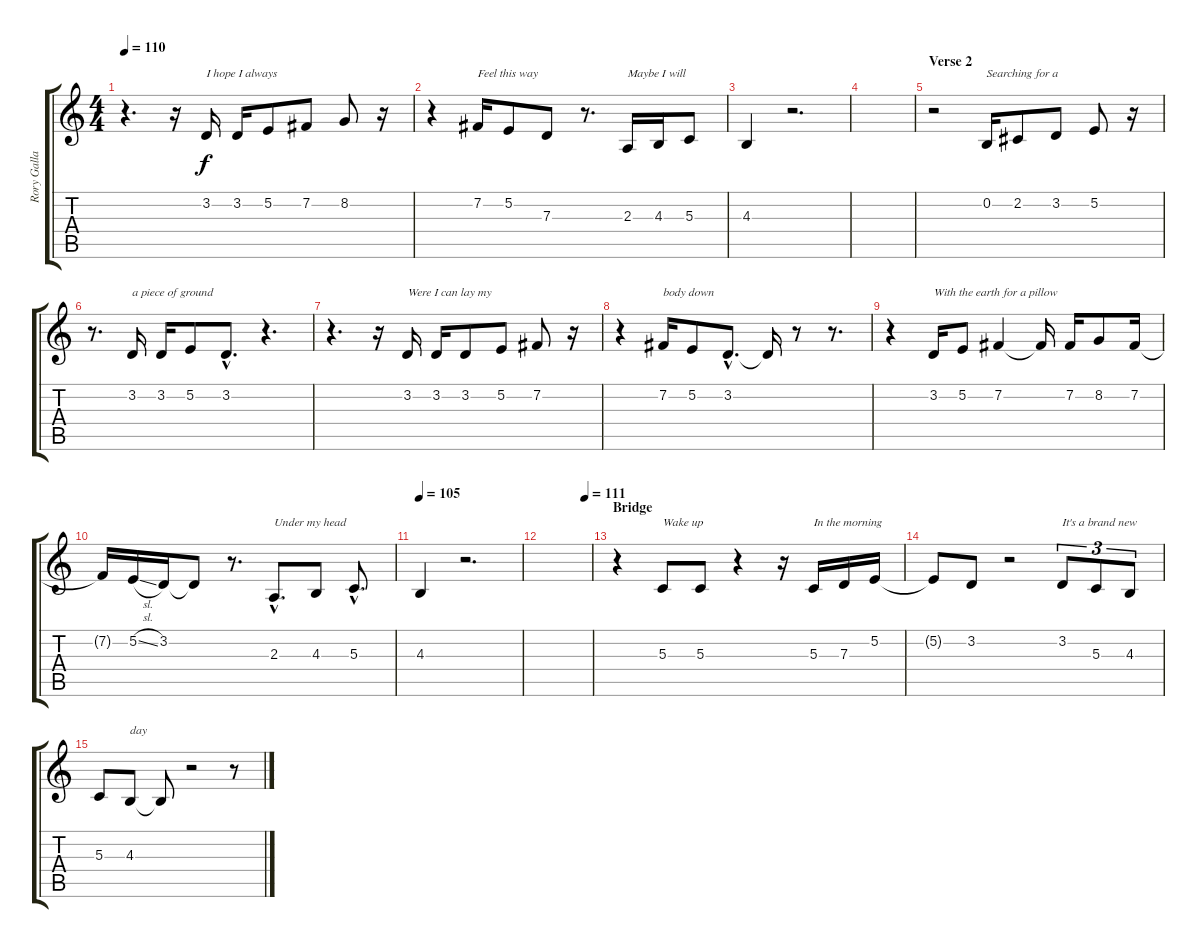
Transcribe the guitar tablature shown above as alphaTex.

\track ("Rory Gallagher Vocals" "Rory Galla") {instrument violin}
\staff {score tabs}
\tuning (E4 B3 G3 D3 A2 E2) {hide}
\ts (4 4)
\tempo 110
\clef g2
\ks c
r.4{d dy f} r.16 3.2.16{txt "I hope I always"} 3.2.16 5.2.8 7.2.8 8.2.8 r.16 |
r.4 7.2.16{txt "Feel this way"} 5.2.8 7.3.8 r.8{d} 2.3.16{txt "Maybe I will"} 4.3.16 5.3.8 |
4.3.4 r.2{d} |
|
\section ("" "Verse 2")
r.2 0.2.16{txt "Searching for a"} 2.2.8 3.2.8 5.2.8 r.16 |
r.8{d} 3.2.16{txt "a piece of ground"} 3.2.16 5.2.8 3.2{hac}.8{d} r.4{d} |
r.4{d} r.16 3.2.16{txt "Were I can lay my"} 3.2.16 3.2.8 5.2.8 7.2.8 r.16 |
r.4 7.2.16{txt "body down"} 5.2.8 3.2{hac}.8{d} 3.2{t}.16 r.8 r.8{d} |
r.4 3.2.16{txt "With the earth for a pillow"} 5.2.8 7.2.4 7.2{t}.16 7.2.16 8.2.8 7.2.16 |
7.2{t}.16 5.2{sl}.16 3.2.16 3.2{t}.8 r.8{d} 2.3{hac}.8{d txt "Under my head"} 4.3.8 5.3{hac}.8{d} |
\tempo 105
4.3.4 r.2{d} |
\tempo (111 0.875)
|
\section ("" "Bridge")
r.4 5.3.8{txt "Wake up"} 5.3.8 r.4 r.16 5.3.16{txt "In the morning"} 7.3.16 5.2.16 |
5.2{t}.8 3.2.8 r.2 3.2.8{tu (3 2) txt "It's a brand new"} 5.3.8{tu (3 2)} 4.3.8{tu (3 2)} |
5.3.8 4.3.8{txt "day"} 4.3{t}.8 r.2 r.8
